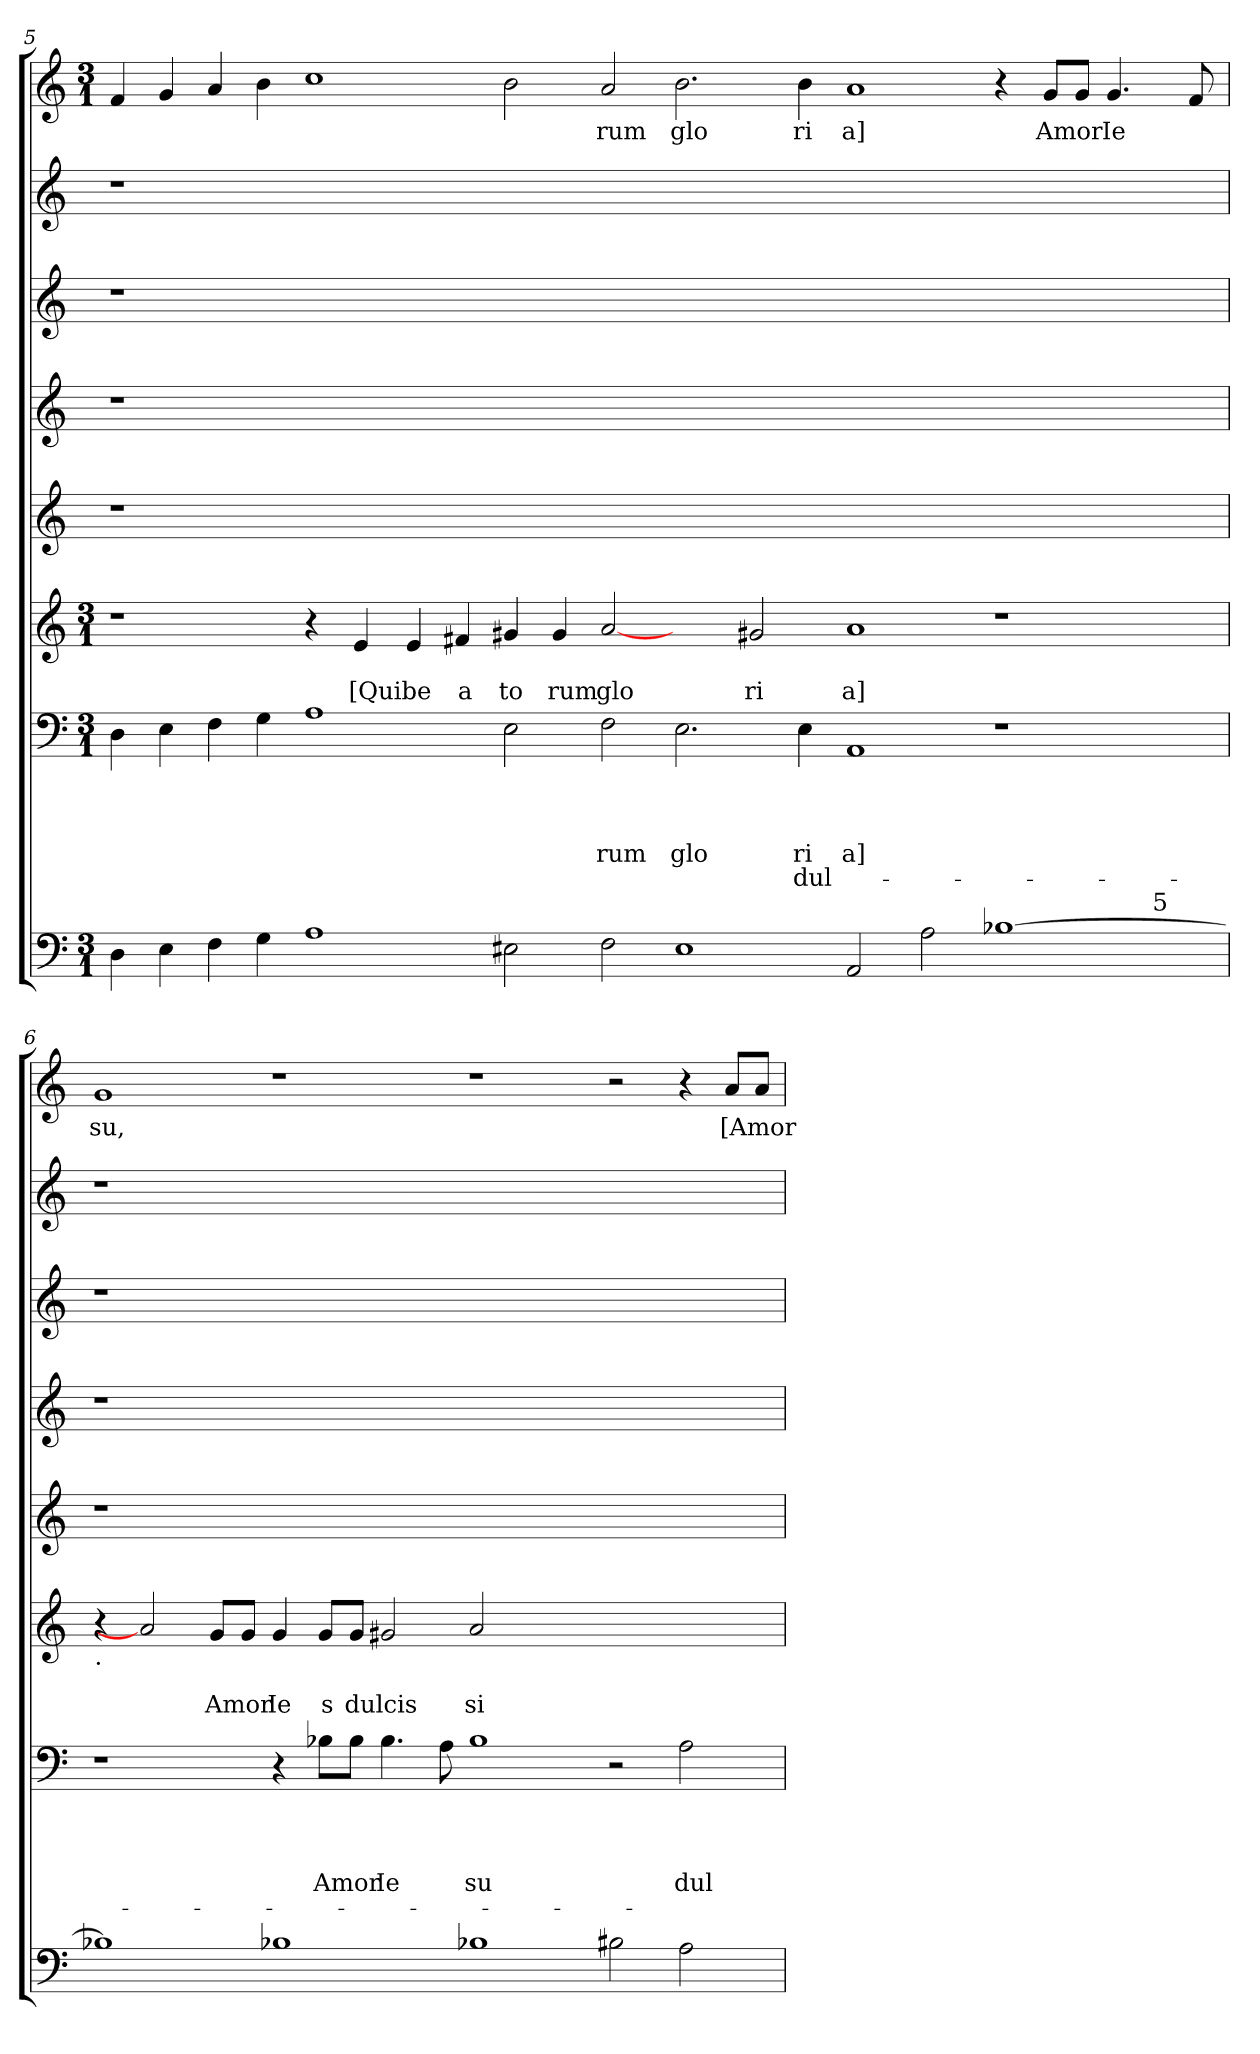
**kern	**kern	**text	**text	**text	**text	**text	**kern	**text	**text	**kern	**kern	**kern	**kern	**kern	**text
*part8	*part7	*part7	*part7	*part7	*part7	*part7	*part6	*part6	*part6	*part5	*part4	*part3	*part2	*part1	*part1
*staff8	*staff7	*staff7	*staff7	*staff7	*staff7	*staff7	*staff6	*staff6	*staff6	*staff5	*staff4	*staff3	*staff2	*staff1	*staff1
!!LO:LB:g=z
*clefF4	*clefF4	*	*	*	*	*	*clefG2	*	*	*clefG2	*clefG2	*clefG2	*clefG2	*clefG2	*
*k[]	*k[]	*	*	*	*	*	*k[]	*	*	*k[]	*k[]	*k[]	*k[]	*k[]	*
*C:	*C:	*	*	*	*	*	*C:	*	*	*C:	*C:	*C:	*C:	*C:	*
*M3/1	*M3/1	*	*	*	*	*	*M3/1	*	*	*	*	*	*	*M3/1	*
=5	=5	=5	=5	=5	=5	=5	=5	=5	=5	=5	=5	=5	=5	=5	=5
*^	*	*	*	*	*	*	*	*	*	*	*	*	*	*	*
4D\	1ryy	4D\	.	.	.	.	.	1r	.	.	1r	1r	1r	1r	4f/	.
4E\	.	4E\	.	.	.	.	.	.	.	.	.	.	.	.	4g/	.
4F\	.	4F\	.	.	.	.	.	.	.	.	.	.	.	.	4a/	.
4G\	.	4G\	.	.	.	.	.	.	.	.	.	.	.	.	4b\	.
1A	1ryy	1A	.	.	.	.	.	4r	.	.	00ryy	00ryy	00ryy	00ryy	1cc	.
!	!	!	!	!	!	!	!	!	!	!LO:LY:b	!	!	!	!	!	!
.	.	.	.	.	.	.	.	4e/	.	[Qui	.	.	.	.	.	.
!	!	!	!	!	!	!	!	!	!	!LO:LY:b	!	!	!	!	!	!
.	.	.	.	.	.	.	.	4e/	.	be	.	.	.	.	.	.
!	!	!	!	!	!	!	!	!	!	!LO:LY:b	!	!	!	!	!	!
.	.	.	.	.	.	.	.	4f#X/	.	a	.	.	.	.	.	.
!	!	!	!	!	!	!	!	!	!	!LO:LY:b	!	!	!	!	!	!
2E#\	1ryy	2E\	.	.	.	.	.	4g#X/	.	to	.	.	.	.	2b\	.
!	!	!	!	!	!	!	!	!	!	!LO:LY:b	!	!	!	!	!	!
.	.	.	.	.	.	.	.	4g#/	.	rum	.	.	.	.	.	.
!	!	!	!	!	!	!LO:LY:b	!	!	!	!LO:LY:b	!	!	!	!	!	!LO:LY:b
2F\	.	2F\	.	.	.	rum	.	[2a	.	glo	.	.	.	.	2a/	rum
!	!	!	!	!	!	!LO:LY:b	!	!	!	!	!	!	!	!	!	!LO:LY:b
1E#>	1ryy	2.E\	.	.	.	glo	.	2ryy	.	.	.	.	.	.	2.b\	glo
!	!	!	!	!	!	!	!	!	!	!LO:LY:b	!	!	!	!	!	!
.	.	.	.	.	.	.	.	2g#X/	.	ri	.	.	.	.	.	.
!	!	!	!	!	!	!LO:LY:b	!LO:LY:b	!	!	!	!	!	!	!	!	!LO:LY:b
.	.	4E\	.	.	.	ri	dul-	.	.	.	.	.	.	.	4b\	ri
!	!	!	!	!	!	!LO:LY:b	!	!	!	!LO:LY:b	!	!	!	!	!	!LO:LY:b
2AA/	1ryy	1AA	.	.	.	a]	.	1a	.	a]	.	.	.	.	1a	a]
2A\	.	.	.	.	.	.	.	.	.	.	.	.	.	.	.	.
[<1B-X>	2ryy	1r	.	.	.	.	.	1r	.	.	1ryy	1ryy	1ryy	1ryy	4r	.
!	!	!	!	!	!	!	!	!	!	!	!	!	!	!	!	!LO:LY:b
.	.	.	.	.	.	.	.	.	.	.	.	.	.	.	8g/L	Amor
.	.	.	.	.	.	.	.	.	.	.	.	.	.	.	8g/J	.
!	!	!	!	!	!	!	!	!	!	!	!	!	!	!	!	!LO:LY:b
.	8..ryy	.	.	.	.	.	.	.	.	.	.	.	.	.	4.g/	Ie
!	!LO:TX:a:t=5	!	!	!	!	!	!	!	!	!	!	!	!	!	!	!
.	4ryy	.	.	.	.	.	.	.	.	.	.	.	.	.	.	.
.	.	.	.	.	.	.	.	.	.	.	.	.	.	.	8f/	.
.	32ryy	.	.	.	.	.	.	.	.	.	.	.	.	.	.	.
!!LO:LB:g=z
=6	=6	=6	=6	=6	=6	=6	=6	=6	=6	=6	=6	=6	=6	=6	=6	=6
!	!	!	!	!	!	!	!	!LO:TX:b:t=.	!	!	!	!	!	!	!	!
!	!	!	!	!	!	!	!	!	!	!	!	!	!	!	!	!LO:LY:b
*v	*v	*	*	*	*	*	*	*	*	*	*	*	*	*	*	*
1B-X>]	1r	.	.	.	.	.	4r	.	.	1r	1r	1r	1r	1g	su,
.	.	.	.	.	.	.	2a]	.	.	.	.	.	.	.	.
!	!	!	!	!	!	!	!	!	!LO:LY:b	!	!	!	!	!	!
.	.	.	.	.	.	.	8g/L	.	Amor	.	.	.	.	.	.
.	.	.	.	.	.	.	8g/J	.	.	.	.	.	.	.	.
!	!	!	!	!	!	!	!	!	!LO:LY:b	!	!	!	!	!	!
1B-X	4r	.	.	.	.	.	4g/	.	Ie	0.ryy	0.ryy	0.ryy	0.ryy	1r	.
!	!	!	!	!	!LO:LY:b	!	!	!	!LO:LY:b	!	!	!	!	!	!
.	8B-X\L	.	.	.	Amor	.	8g/L	.	s	.	.	.	.	.	.
!	!	!	!	!	!	!	!	!	!LO:LY:b	!	!	!	!	!	!
.	8B-\J	.	.	.	.	.	8g/J	.	dulcis	.	.	.	.	.	.
!	!	!	!	!	!LO:LY:b	!	!	!	!	!	!	!	!	!	!
.	4.B-\	.	.	.	Ie	.	2g#X/	.	.	.	.	.	.	.	.
.	8A\	.	.	.	.	.	.	.	.	.	.	.	.	.	.
!	!	!	!	!	!LO:LY:b	!	!	!	!LO:LY:b	!	!	!	!	!	!
1B-X>	1B-	.	.	.	su	.	2a/	.	si	.	.	.	.	1r	.
.	.	.	.	.	.	.	1.ryy	.	.	.	.	.	.	.	.
2B#>\	2r	.	.	.	.	.	.	.	.	.	.	.	.	2r	.
!	!	!	!	!	!LO:LY:b	!	!	!	!	!	!	!	!	!	!
2A\	2A\	.	.	.	dul	.	.	.	.	.	.	.	.	4r	.
!	!	!	!	!	!	!	!	!	!	!	!	!	!	!	!LO:LY:b
.	.	.	.	.	.	.	.	.	.	.	.	.	.	8a/L	[Amor
.	.	.	.	.	.	.	.	.	.	.	.	.	.	8a/J	.
=	=	=	=	=	=	=	=	=	=	=	=	=	=	=	=
*-	*-	*-	*-	*-	*-	*-	*-	*-	*-	*-	*-	*-	*-	*-	*-
